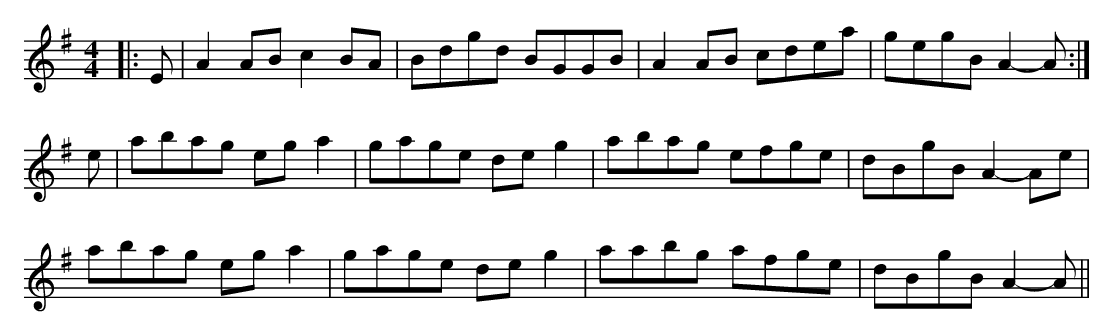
X:1
M:4/4
K:Ador
|: E | A2AB c2BA | Bdgd BGGB | A2AB cdea |gegB A2-A :|
e | abag ega2 | gage deg2 | abag efge | dBgB A2-Ae|
abag ega2 | gage deg2 | aabg afge | dBgB A2-A ||
